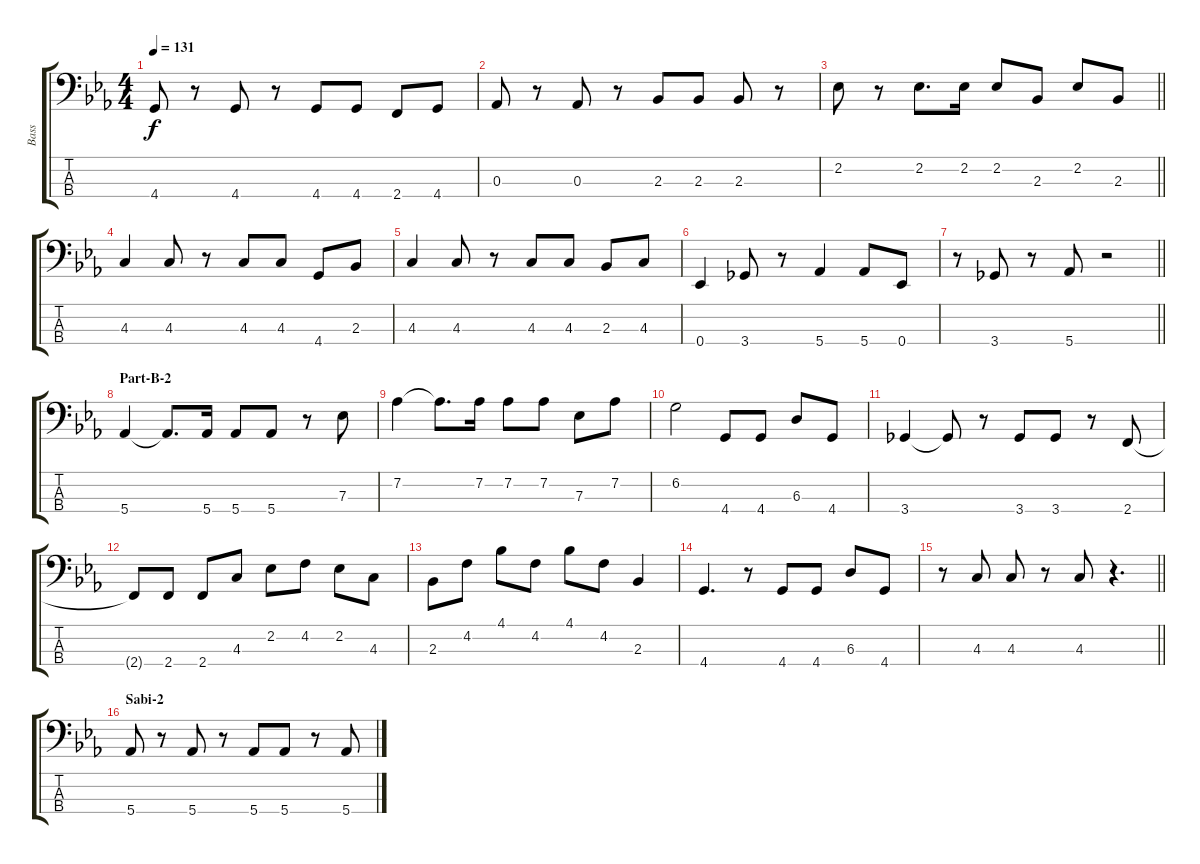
\track ("Bass" "Bass") {instrument electricbassfinger}
\staff {score tabs}
\tuning (Gb2 Db2 Ab1 Eb1) {hide}
\ts (4 4)
\tempo 131
\clef f4
\ks eb
4.4.8{dy f} r.8 4.4.8 r.8 4.4.8 4.4.8 2.4.8 4.4.8 |
0.3.8 r.8 0.3.8 r.8 2.3.8 2.3.8 2.3.8 r.8 |
\barLineRight lightlight
2.2.8 r.8 2.2.8{d} 2.2.16 2.2.8 2.3.8 2.2.8 2.3.8 |
4.3.4 4.3.8 r.8 4.3.8 4.3.8 4.4.8 2.3.8 |
4.3.4 4.3.8 r.8 4.3.8 4.3.8 2.3.8 4.3.8 |
0.4.4 3.4.8 r.8 5.4.4 5.4.8 0.4.8 |
\barLineRight lightlight
r.8 3.4.8 r.8 5.4.8 r.2 |
\section ("" "Part-B-2")
5.4.4 5.4{t}.8{d} 5.4.16 5.4.8 5.4.8 r.8 7.3.8 |
7.2.4 7.2{t}.8{d} 7.2.16 7.2.8 7.2.8 7.3.8 7.2.8 |
6.2.2 4.4.8 4.4.8 6.3.8 4.4.8 |
3.4.4 3.4{t}.8 r.8 3.4.8 3.4.8 r.8 2.4.8 |
2.4{t}.8 2.4.8 2.4.8 4.3.8 2.2.8 4.2.8 2.2.8 4.3.8 |
2.3.8 4.2.8 4.1.8 4.2.8 4.1.8 4.2.8 2.3.4 |
4.4.4{d} r.8 4.4.8 4.4.8 6.3.8 4.4.8 |
\barLineRight lightlight
r.8 4.3.8 4.3.8 r.8 4.3.8 r.4{d} |
\section ("" "Sabi-2")
5.4.8 r.8 5.4.8 r.8 5.4.8 5.4.8 r.8 5.4.8
